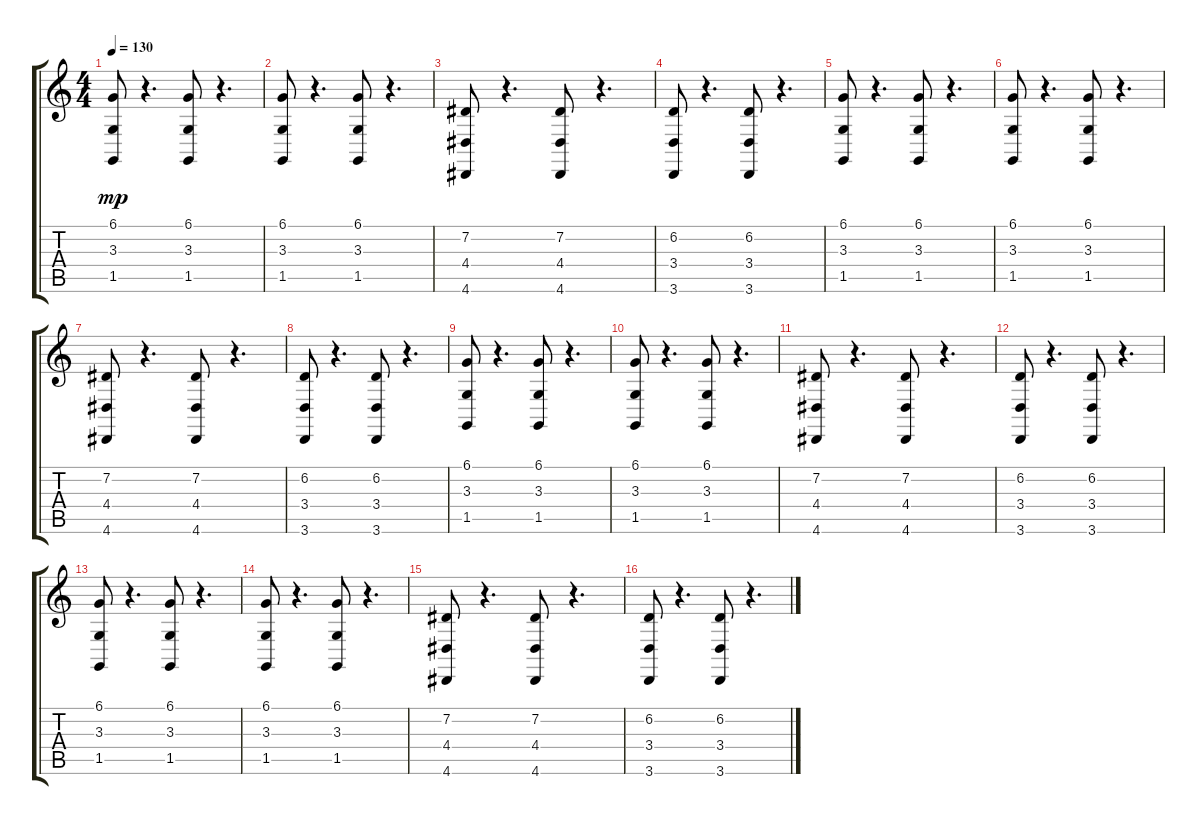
\track "" {instrument stringensemble1}
\staff {score tabs}
\tuning (Db4 Ab3 E3 B2 Gb2 B1) {hide}
\ts (4 4)
\tempo 130
\clef g2
\ks c
(6.1 3.3 1.5).8{dy mp} r.4{d} (6.1 3.3 1.5).8 r.4{d} |
(6.1 3.3 1.5).8 r.4{d} (6.1 3.3 1.5).8 r.4{d} |
(7.2 4.4 4.6).8 r.4{d} (7.2 4.4 4.6).8 r.4{d} |
(6.2 3.4 3.6).8 r.4{d} (6.2 3.4 3.6).8 r.4{d} |
(6.1 3.3 1.5).8 r.4{d} (6.1 3.3 1.5).8 r.4{d} |
(6.1 3.3 1.5).8 r.4{d} (6.1 3.3 1.5).8 r.4{d} |
(7.2 4.4 4.6).8 r.4{d} (7.2 4.4 4.6).8 r.4{d} |
(6.2 3.4 3.6).8 r.4{d} (6.2 3.4 3.6).8 r.4{d} |
(6.1 3.3 1.5).8 r.4{d} (6.1 3.3 1.5).8 r.4{d} |
(6.1 3.3 1.5).8 r.4{d} (6.1 3.3 1.5).8 r.4{d} |
(7.2 4.4 4.6).8 r.4{d} (7.2 4.4 4.6).8 r.4{d} |
(6.2 3.4 3.6).8 r.4{d} (6.2 3.4 3.6).8 r.4{d} |
(6.1 3.3 1.5).8 r.4{d} (6.1 3.3 1.5).8 r.4{d} |
(6.1 3.3 1.5).8 r.4{d} (6.1 3.3 1.5).8 r.4{d} |
(7.2 4.4 4.6).8 r.4{d} (7.2 4.4 4.6).8 r.4{d} |
(6.2 3.4 3.6).8 r.4{d} (6.2 3.4 3.6).8 r.4{d}
